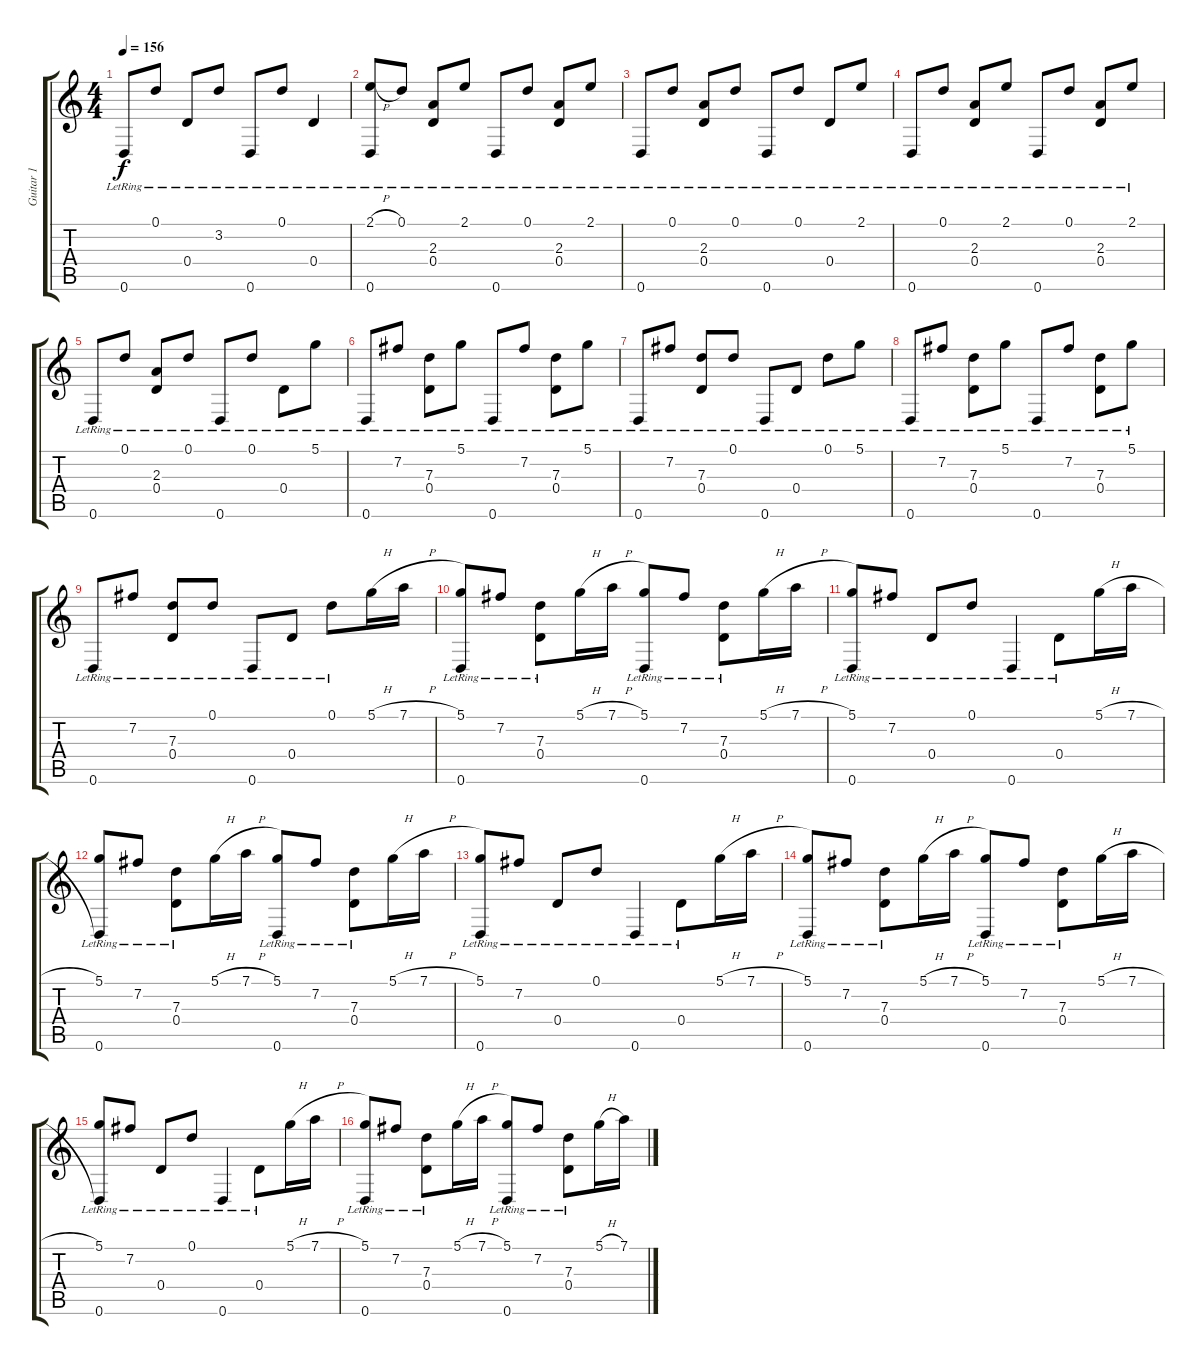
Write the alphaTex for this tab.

\track ("Guitar 1" "Guitar 1") {instrument acousticguitarsteel}
\staff {score tabs}
\tuning (D4 B3 G3 D3 G2 D2) {hide}
\ts (4 4)
\tempo 156
\clef g2
\ks c
0.6{lr}.8{dy f} 0.1{lr}.8 0.4{lr}.8 3.2{lr}.8 0.6{lr}.8 0.1{lr}.8 0.4{lr}.4 |
(2.1{h} 0.6{lr}).8 0.1{lr}.8 (2.3{lr} 0.4{lr}).8 2.1{lr}.8 0.6{lr}.8 0.1{lr}.8 (2.3{lr} 0.4{lr}).8 2.1{lr}.8 |
0.6{lr}.8 0.1{lr}.8 (2.3{lr} 0.4{lr}).8 0.1{lr}.8 0.6{lr}.8 0.1{lr}.8 0.4{lr}.8 2.1{lr}.8 |
0.6{lr}.8 0.1{lr}.8 (2.3{lr} 0.4{lr}).8 2.1{lr}.8 0.6{lr}.8 0.1{lr}.8 (2.3{lr} 0.4{lr}).8 2.1{lr}.8 |
0.6{lr}.8 0.1{lr}.8 (2.3{lr} 0.4{lr}).8 0.1{lr}.8 0.6{lr}.8 0.1{lr}.8 0.4{lr}.8 5.1{lr}.8 |
0.6{lr}.8 7.2{lr}.8 (7.3{lr} 0.4{lr}).8 5.1{lr}.8 0.6{lr}.8 7.2{lr}.8 (7.3{lr} 0.4{lr}).8 5.1{lr}.8 |
0.6{lr}.8 7.2{lr}.8 (7.3{lr} 0.4{lr}).8 0.1{lr}.8 0.6{lr}.8 0.4{lr}.8 0.1{lr}.8 5.1{lr}.8 |
0.6{lr}.8 7.2{lr}.8 (7.3{lr} 0.4{lr}).8 5.1{lr}.8 0.6{lr}.8 7.2{lr}.8 (7.3{lr} 0.4{lr}).8 5.1{lr}.8 |
0.6{lr}.8 7.2{lr}.8 (7.3{lr} 0.4{lr}).8 0.1{lr}.8 0.6{lr}.8 0.4{lr}.8 0.1{lr}.8 5.1{h}.16 7.1{h}.16 |
(5.1{lr} 0.6{lr}).8 7.2{lr}.8 (7.3{lr} 0.4{lr}).8 5.1{h}.16 7.1{h}.16 (5.1{lr} 0.6{lr}).8 7.2{lr}.8 (7.3{lr} 0.4{lr}).8 5.1{h}.16 7.1{h}.16 |
(5.1{lr} 0.6{lr}).8 7.2{lr}.8 0.4{lr}.8 0.1{lr}.8 0.6{lr}.4 0.4{lr}.8 5.1{h}.16 7.1{h}.16 |
(5.1{lr} 0.6{lr}).8 7.2{lr}.8 (7.3{lr} 0.4{lr}).8 5.1{h}.16 7.1{h}.16 (5.1{lr} 0.6{lr}).8 7.2{lr}.8 (7.3{lr} 0.4{lr}).8 5.1{h}.16 7.1{h}.16 |
(5.1{lr} 0.6{lr}).8 7.2{lr}.8 0.4{lr}.8 0.1{lr}.8 0.6{lr}.4 0.4{lr}.8 5.1{h}.16 7.1{h}.16 |
(5.1{lr} 0.6{lr}).8 7.2{lr}.8 (7.3{lr} 0.4{lr}).8 5.1{h}.16 7.1{h}.16 (5.1{lr} 0.6{lr}).8 7.2{lr}.8 (7.3{lr} 0.4{lr}).8 5.1{h}.16 7.1{h}.16 |
(5.1{lr} 0.6{lr}).8 7.2{lr}.8 0.4{lr}.8 0.1{lr}.8 0.6{lr}.4 0.4{lr}.8 5.1{h}.16 7.1{h}.16 |
(5.1{lr} 0.6{lr}).8 7.2{lr}.8 (7.3{lr} 0.4{lr}).8 5.1{h}.16 7.1{h}.16 (5.1{lr} 0.6{lr}).8 7.2{lr}.8 (7.3{lr} 0.4{lr}).8 5.1{h}.16 7.1{h}.16
